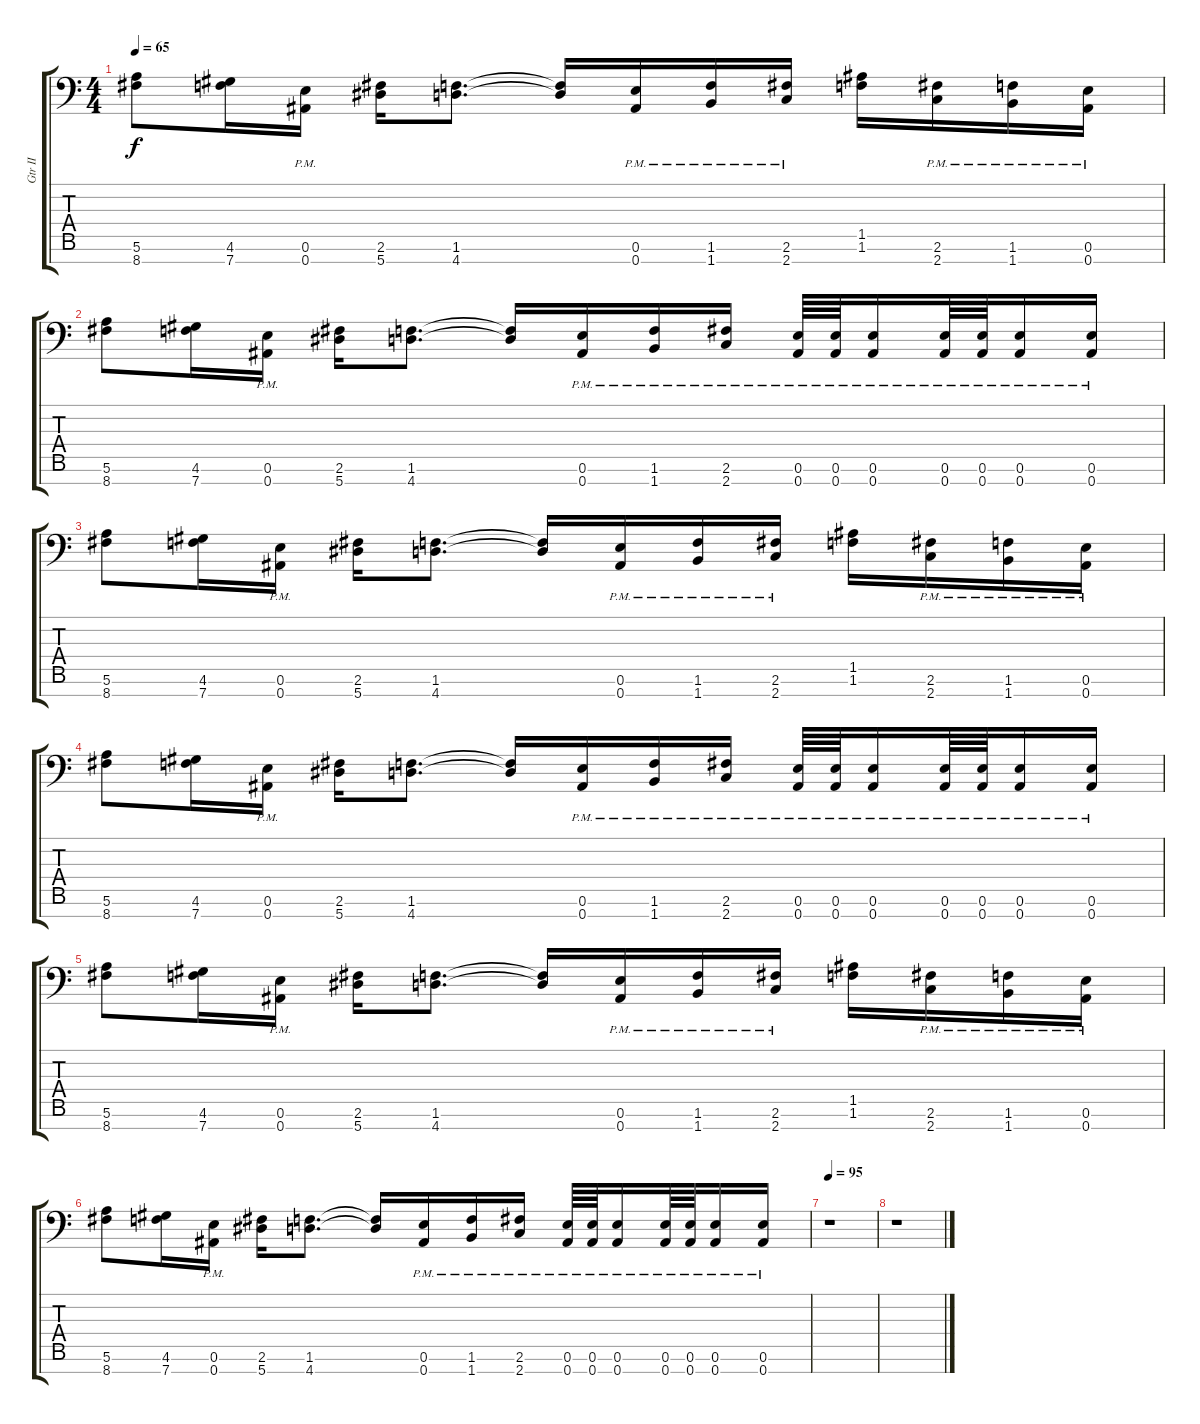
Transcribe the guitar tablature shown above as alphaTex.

\track ("Gtr II" "Gtr II") {instrument overdrivenguitar}
\staff {score tabs}
\tuning (E4 B3 G3 D3 A2 E2 Bb1) {hide}
\ts (4 4)
\tempo 65
\clef f4
\ks c
(5.6 8.7).8{dy f} (4.6 7.7).16 (0.6{pm} 0.7{pm}).16 (2.6 5.7).16 (1.6 4.7).8{d} (1.6{t} 4.7{t}).16 (0.6{pm} 0.7{pm}).16 (1.6{pm} 1.7{pm}).16 (2.6{pm} 2.7{pm}).16 (1.5 1.6).16 (2.6{pm} 2.7{pm}).16 (1.6{pm} 1.7{pm}).16 (0.6{pm} 0.7{pm}).16 |
(5.6 8.7).8 (4.6 7.7).16 (0.6{pm} 0.7{pm}).16 (2.6 5.7).16 (1.6 4.7).8{d} (1.6{t} 4.7{t}).16 (0.6{pm} 0.7{pm}).16 (1.6{pm} 1.7{pm}).16 (2.6{pm} 2.7{pm}).16 (0.6{pm} 0.7{pm}).64 (0.6{pm} 0.7{pm}).64 (0.6{pm} 0.7{pm}).16 (0.6{pm} 0.7{pm}).64 (0.6{pm} 0.7{pm}).64 (0.6{pm} 0.7{pm}).16 (0.6{pm} 0.7{pm}).16 |
(5.6 8.7).8 (4.6 7.7).16 (0.6{pm} 0.7{pm}).16 (2.6 5.7).16 (1.6 4.7).8{d} (1.6{t} 4.7{t}).16 (0.6{pm} 0.7{pm}).16 (1.6{pm} 1.7{pm}).16 (2.6{pm} 2.7{pm}).16 (1.5 1.6).16 (2.6{pm} 2.7{pm}).16 (1.6{pm} 1.7{pm}).16 (0.6{pm} 0.7{pm}).16 |
(5.6 8.7).8 (4.6 7.7).16 (0.6{pm} 0.7{pm}).16 (2.6 5.7).16 (1.6 4.7).8{d} (1.6{t} 4.7{t}).16 (0.6{pm} 0.7{pm}).16 (1.6{pm} 1.7{pm}).16 (2.6{pm} 2.7{pm}).16 (0.6{pm} 0.7{pm}).64 (0.6{pm} 0.7{pm}).64 (0.6{pm} 0.7{pm}).16 (0.6{pm} 0.7{pm}).64 (0.6{pm} 0.7{pm}).64 (0.6{pm} 0.7{pm}).16 (0.6{pm} 0.7{pm}).16 |
(5.6 8.7).8 (4.6 7.7).16 (0.6{pm} 0.7{pm}).16 (2.6 5.7).16 (1.6 4.7).8{d} (1.6{t} 4.7{t}).16 (0.6{pm} 0.7{pm}).16 (1.6{pm} 1.7{pm}).16 (2.6{pm} 2.7{pm}).16 (1.5 1.6).16 (2.6{pm} 2.7{pm}).16 (1.6{pm} 1.7{pm}).16 (0.6{pm} 0.7{pm}).16 |
(5.6 8.7).8 (4.6 7.7).16 (0.6{pm} 0.7{pm}).16 (2.6 5.7).16 (1.6 4.7).8{d} (1.6{t} 4.7{t}).16 (0.6{pm} 0.7{pm}).16 (1.6{pm} 1.7{pm}).16 (2.6{pm} 2.7{pm}).16 (0.6{pm} 0.7{pm}).64 (0.6{pm} 0.7{pm}).64 (0.6{pm} 0.7{pm}).16 (0.6{pm} 0.7{pm}).64 (0.6{pm} 0.7{pm}).64 (0.6{pm} 0.7{pm}).16 (0.6{pm} 0.7{pm}).16 |
\tempo 95
r.1 |
r.1
